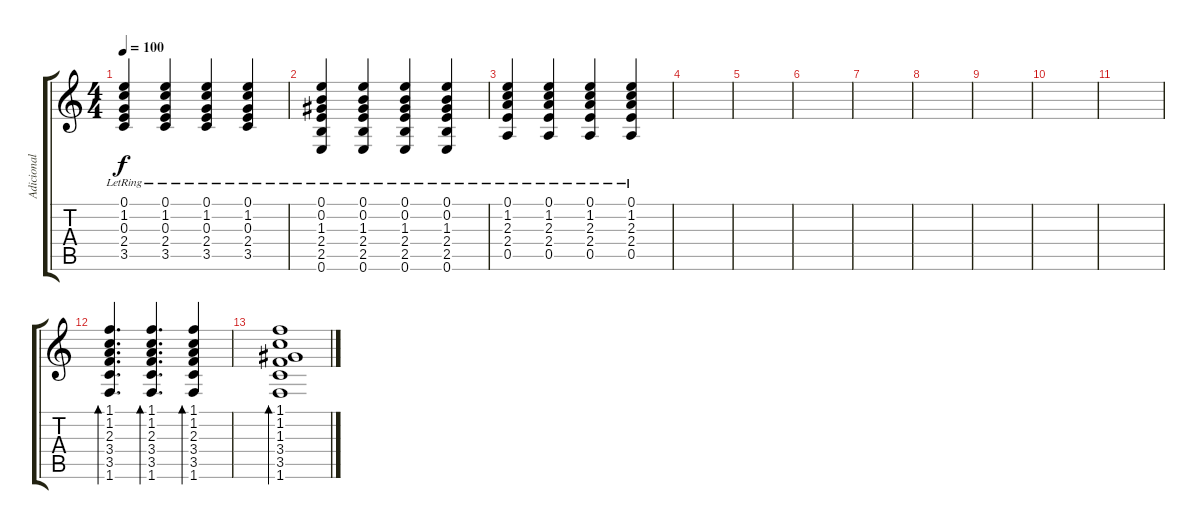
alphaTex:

\track ("Adicional" "Adicional") {instrument acousticguitarsteel}
\staff {score tabs}
\tuning (E4 B3 G3 D3 A2 E2) {hide}
\ts (4 4)
\tempo 100
\clef g2
\ks c
(0.1{lr} 1.2{lr} 0.3{lr} 2.4{lr} 3.5{lr}).4{dy f} (0.1{lr} 1.2{lr} 0.3{lr} 2.4{lr} 3.5{lr}).4 (0.1{lr} 1.2{lr} 0.3{lr} 2.4{lr} 3.5{lr}).4 (0.1{lr} 1.2{lr} 0.3{lr} 2.4{lr} 3.5{lr}).4 |
(0.1{lr} 0.2{lr} 1.3{lr} 2.4{lr} 2.5{lr} 0.6{lr}).4 (0.1{lr} 0.2{lr} 1.3{lr} 2.4{lr} 2.5{lr} 0.6{lr}).4 (0.1{lr} 0.2{lr} 1.3{lr} 2.4{lr} 2.5{lr} 0.6{lr}).4 (0.1{lr} 0.2{lr} 1.3{lr} 2.4{lr} 2.5{lr} 0.6{lr}).4 |
(0.1{lr} 1.2{lr} 2.3{lr} 2.4{lr} 0.5{lr}).4 (0.1{lr} 1.2{lr} 2.3{lr} 2.4{lr} 0.5{lr}).4 (0.1{lr} 1.2{lr} 2.3{lr} 2.4{lr} 0.5{lr}).4 (0.1{lr} 1.2{lr} 2.3{lr} 2.4{lr} 0.5{lr}).4 |
|
|
|
|
|
|
|
|
(1.1 1.2 2.3 3.4 3.5 1.6).4{d bd 60} (1.1 1.2 2.3 3.4 3.5 1.6).4{d bd 60} (1.1 1.2 2.3 3.4 3.5 1.6).4{bd 60} |
(1.1 1.2 1.3 3.4 3.5 1.6).1{bd 60}
